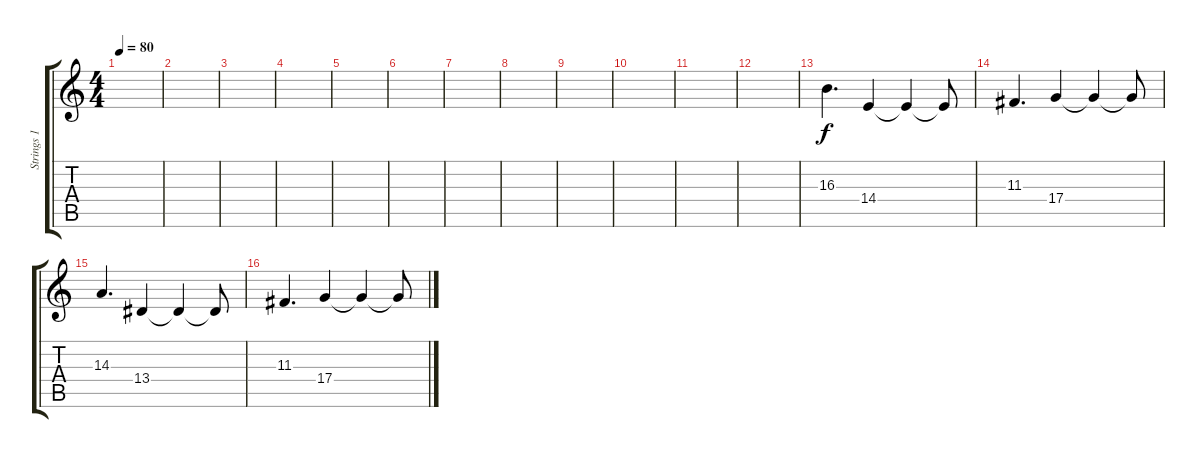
\track ("Strings 1" "Strings 1") {instrument stringensemble1}
\staff {score tabs}
\tuning (E4 B3 G3 D3 A2 E2) {hide}
\ts (4 4)
\tempo 80
\clef g2
\ks c
|
|
|
|
|
|
|
|
|
|
|
|
16.3.4{d} 14.4.4 14.4{t}.4 14.4{t}.8 |
11.3.4{d} 17.4.4 17.4{t}.4 17.4{t}.8 |
14.3.4{d} 13.4.4 13.4{t}.4 13.4{t}.8 |
11.3.4{d} 17.4.4 17.4{t}.4 17.4{t}.8
